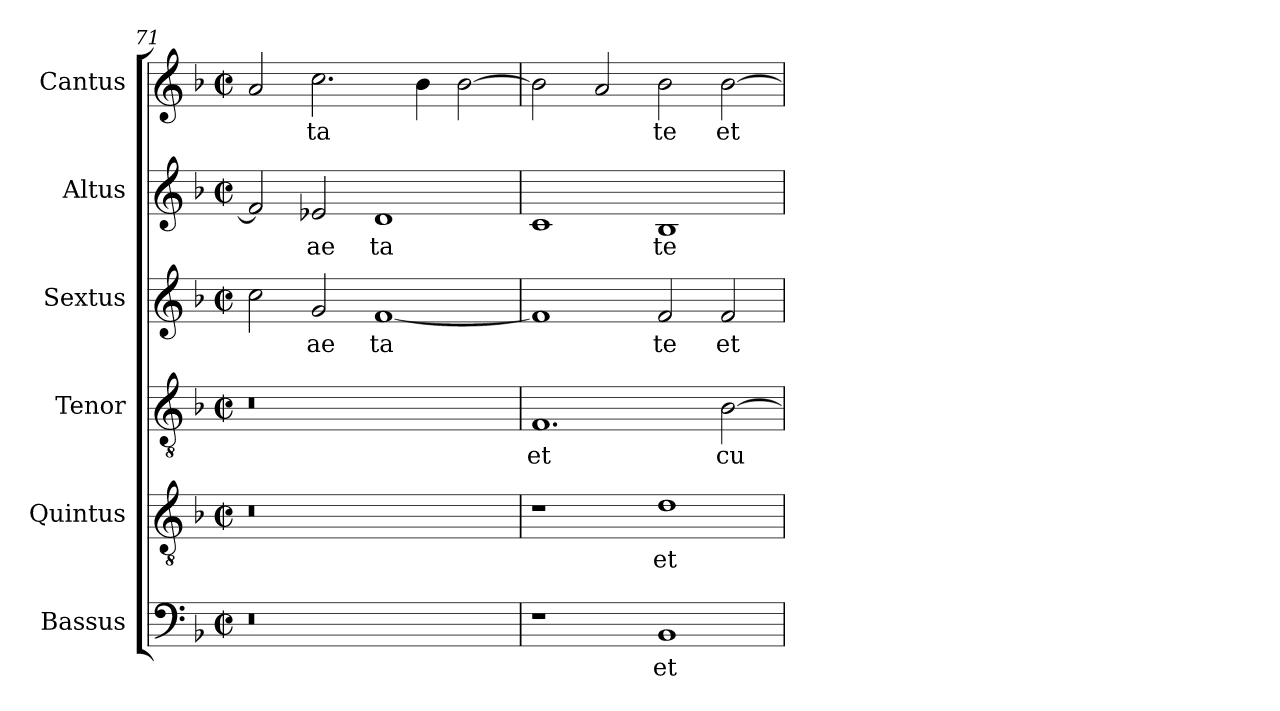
**kern	**text	**kern	**text	**kern	**text	**kern	**text	**kern	**text	**kern	**text
*part6	*part6	*part5	*part5	*part4	*part4	*part3	*part3	*part2	*part2	*part1	*part1
*staff6	*staff6	*staff5	*staff5	*staff4	*staff4	*staff3	*staff3	*staff2	*staff2	*staff1	*staff1
*I"Bassus	*	*I"Quintus	*	*I"Tenor	*	*I"Sextus	*	*I"Altus	*	*I"Cantus	*
*clefF4	*	*clefGv2	*	*clefGv2	*	*clefG2	*	*clefG2	*	*clefG2	*
*k[b-]	*	*k[b-]	*	*k[b-]	*	*k[b-]	*	*k[b-]	*	*k[b-]	*
*F:	*	*F:	*	*F:	*	*F:	*	*F:	*	*F:	*
*M2/2	*	*M2/2	*	*M2/2	*	*M2/2	*	*M2/2	*	*M2/2	*
*met(c|)	*	*met(c|)	*	*met(c|)	*	*met(c|)	*	*met(c|)	*	*met(c|)	*
=71	=71	=71	=71	=71	=71	=71	=71	=71	=71	=71	=71
0r	.	0r	.	0r	.	2cc\	.	2f/]	.	2a/	.
!	!	!	!	!	!	!	!LO:LY:b:cj	!	!LO:LY:b:cj	!	!LO:LY:b:cj
.	.	.	.	.	.	2g/	ae	2e-X/	ae	2.cc\	ta
!	!	!	!	!	!	!	!LO:LY:b:cj	!	!LO:LY:b:cj	!	!
.	.	.	.	.	.	[<1f	ta	1d	ta	.	.
.	.	.	.	.	.	.	.	.	.	4b-\	.
.	.	.	.	.	.	.	.	.	.	[>2b-\	.
=72	=72	=72	=72	=72	=72	=72	=72	=72	=72	=72	=72
!	!	!	!	!	!LO:LY:b:cj	!	!	!	!	!	!
1r	.	1r	.	1.F	et	1f]	.	1c	.	2b-\]	.
.	.	.	.	.	.	.	.	.	.	2a/	.
!	!LO:LY:b:cj	!	!LO:LY:b:cj	!	!	!	!LO:LY:b:cj	!	!LO:LY:b:cj	!	!LO:LY:b:cj
1BB-	et	1d	et	.	.	2f/	te	1B-	te	2b-\	te
!	!	!	!	!	!LO:LY:b:cj	!	!LO:LY:b:cj	!	!	!	!LO:LY:b:cj
.	.	.	.	[>2B-\	cu-	2f/	et	.	.	[>2b-\	et
=	=	=	=	=	=	=	=	=	=	=	=
*-	*-	*-	*-	*-	*-	*-	*-	*-	*-	*-	*-
